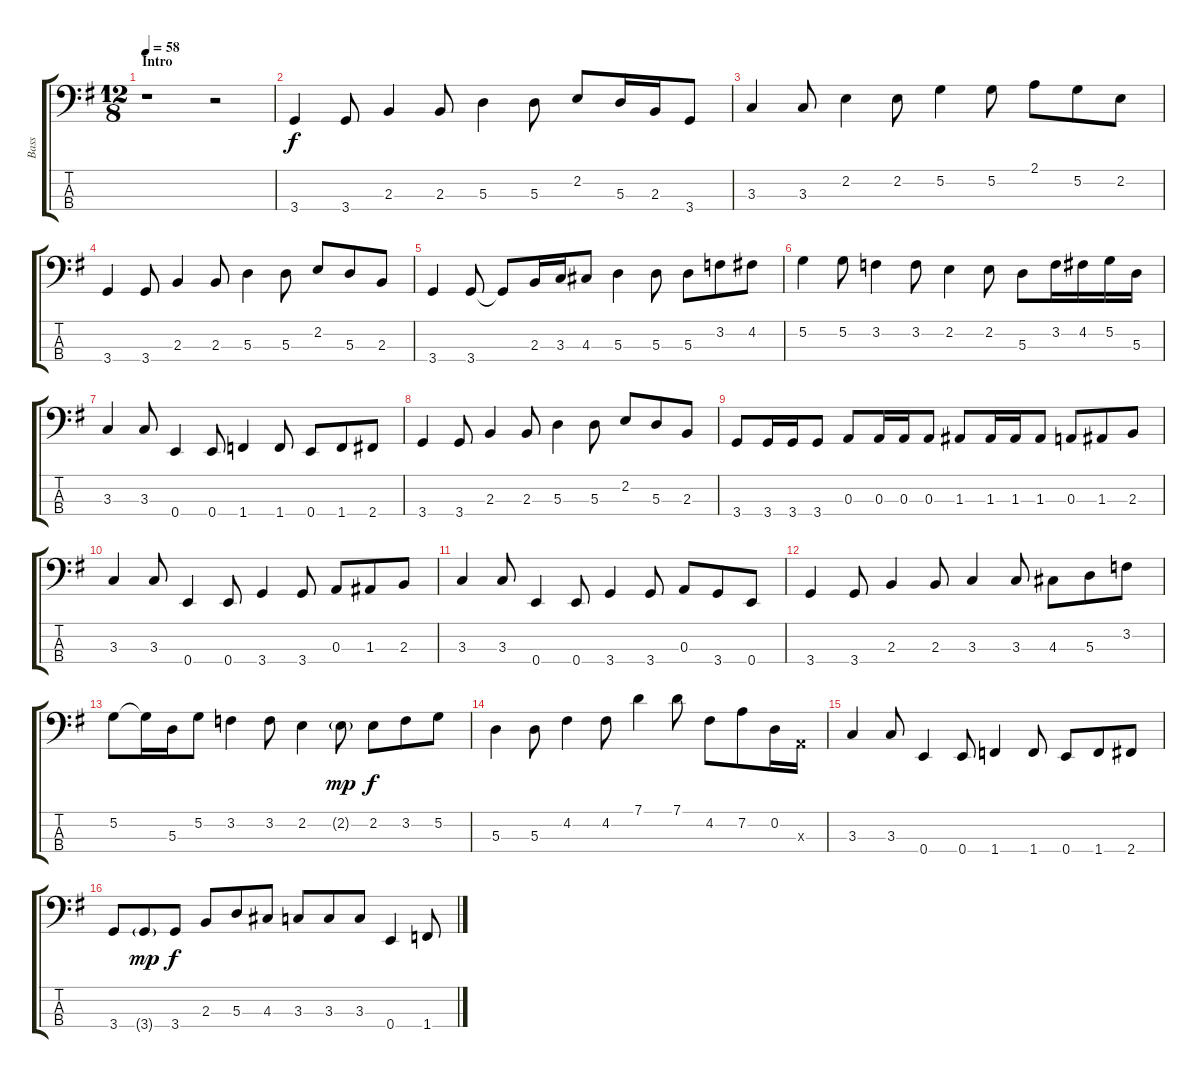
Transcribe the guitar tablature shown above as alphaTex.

\track ("Bass" "Bass") {instrument electricbassfinger}
\staff {score tabs}
\tuning (G2 D2 A1 E1) {hide}
\ts (12 8)
\section ("" "Intro")
\tempo 58
\clef f4
\ks g
r.1{dy f instrument electricbassfinger} r.2 |
3.4.4 3.4.8 2.3.4 2.3.8 5.3.4 5.3.8 2.2.8 5.3.16 2.3.16 3.4.8 |
3.3.4 3.3.8 2.2.4 2.2.8 5.2.4 5.2.8 2.1.8 5.2.8 2.2.8 |
3.4.4 3.4.8 2.3.4 2.3.8 5.3.4 5.3.8 2.2.8 5.3.8 2.3.8 |
3.4.4 3.4.8 3.4{t}.8 2.3.16 3.3.16 4.3.8 5.3.4 5.3.8 5.3.8 3.2.8 4.2.8 |
5.2.4 5.2.8 3.2.4 3.2.8 2.2.4 2.2.8 5.3.8 3.2.16 4.2.16 5.2.16 5.3.16 |
3.3.4 3.3.8 0.4.4 0.4.8 1.4.4 1.4.8 0.4.8 1.4.8 2.4.8 |
3.4.4 3.4.8 2.3.4 2.3.8 5.3.4 5.3.8 2.2.8 5.3.8 2.3.8 |
3.4.8 3.4.16 3.4.16 3.4.8 0.3.8 0.3.16 0.3.16 0.3.8 1.3.8 1.3.16 1.3.16 1.3.8 0.3.8 1.3.8 2.3.8 |
3.3.4 3.3.8 0.4.4 0.4.8 3.4.4 3.4.8 0.3.8 1.3.8 2.3.8 |
3.3.4 3.3.8 0.4.4 0.4.8 3.4.4 3.4.8 0.3.8 3.4.8 0.4.8 |
3.4.4 3.4.8 2.3.4 2.3.8 3.3.4 3.3.8 4.3.8 5.3.8 3.2.8 |
5.2.8 5.2{t}.16 5.3.16 5.2.8 3.2.4 3.2.8 2.2.4 2.2{g}.8{dy mp} 2.2.8{dy f} 3.2.8 5.2.8 |
5.3.4 5.3.8 4.2.4 4.2.8 7.1.4 7.1.8 4.2.8 7.2.8 0.2.16 0.3{x}.16 |
3.3.4 3.3.8 0.4.4 0.4.8 1.4.4 1.4.8 0.4.8 1.4.8 2.4.8 |
3.4.8 3.4{g}.8{dy mp} 3.4.8{dy f} 2.3.8 5.3.8 4.3.8 3.3.8 3.3.8 3.3.8 0.4.4 1.4.8
